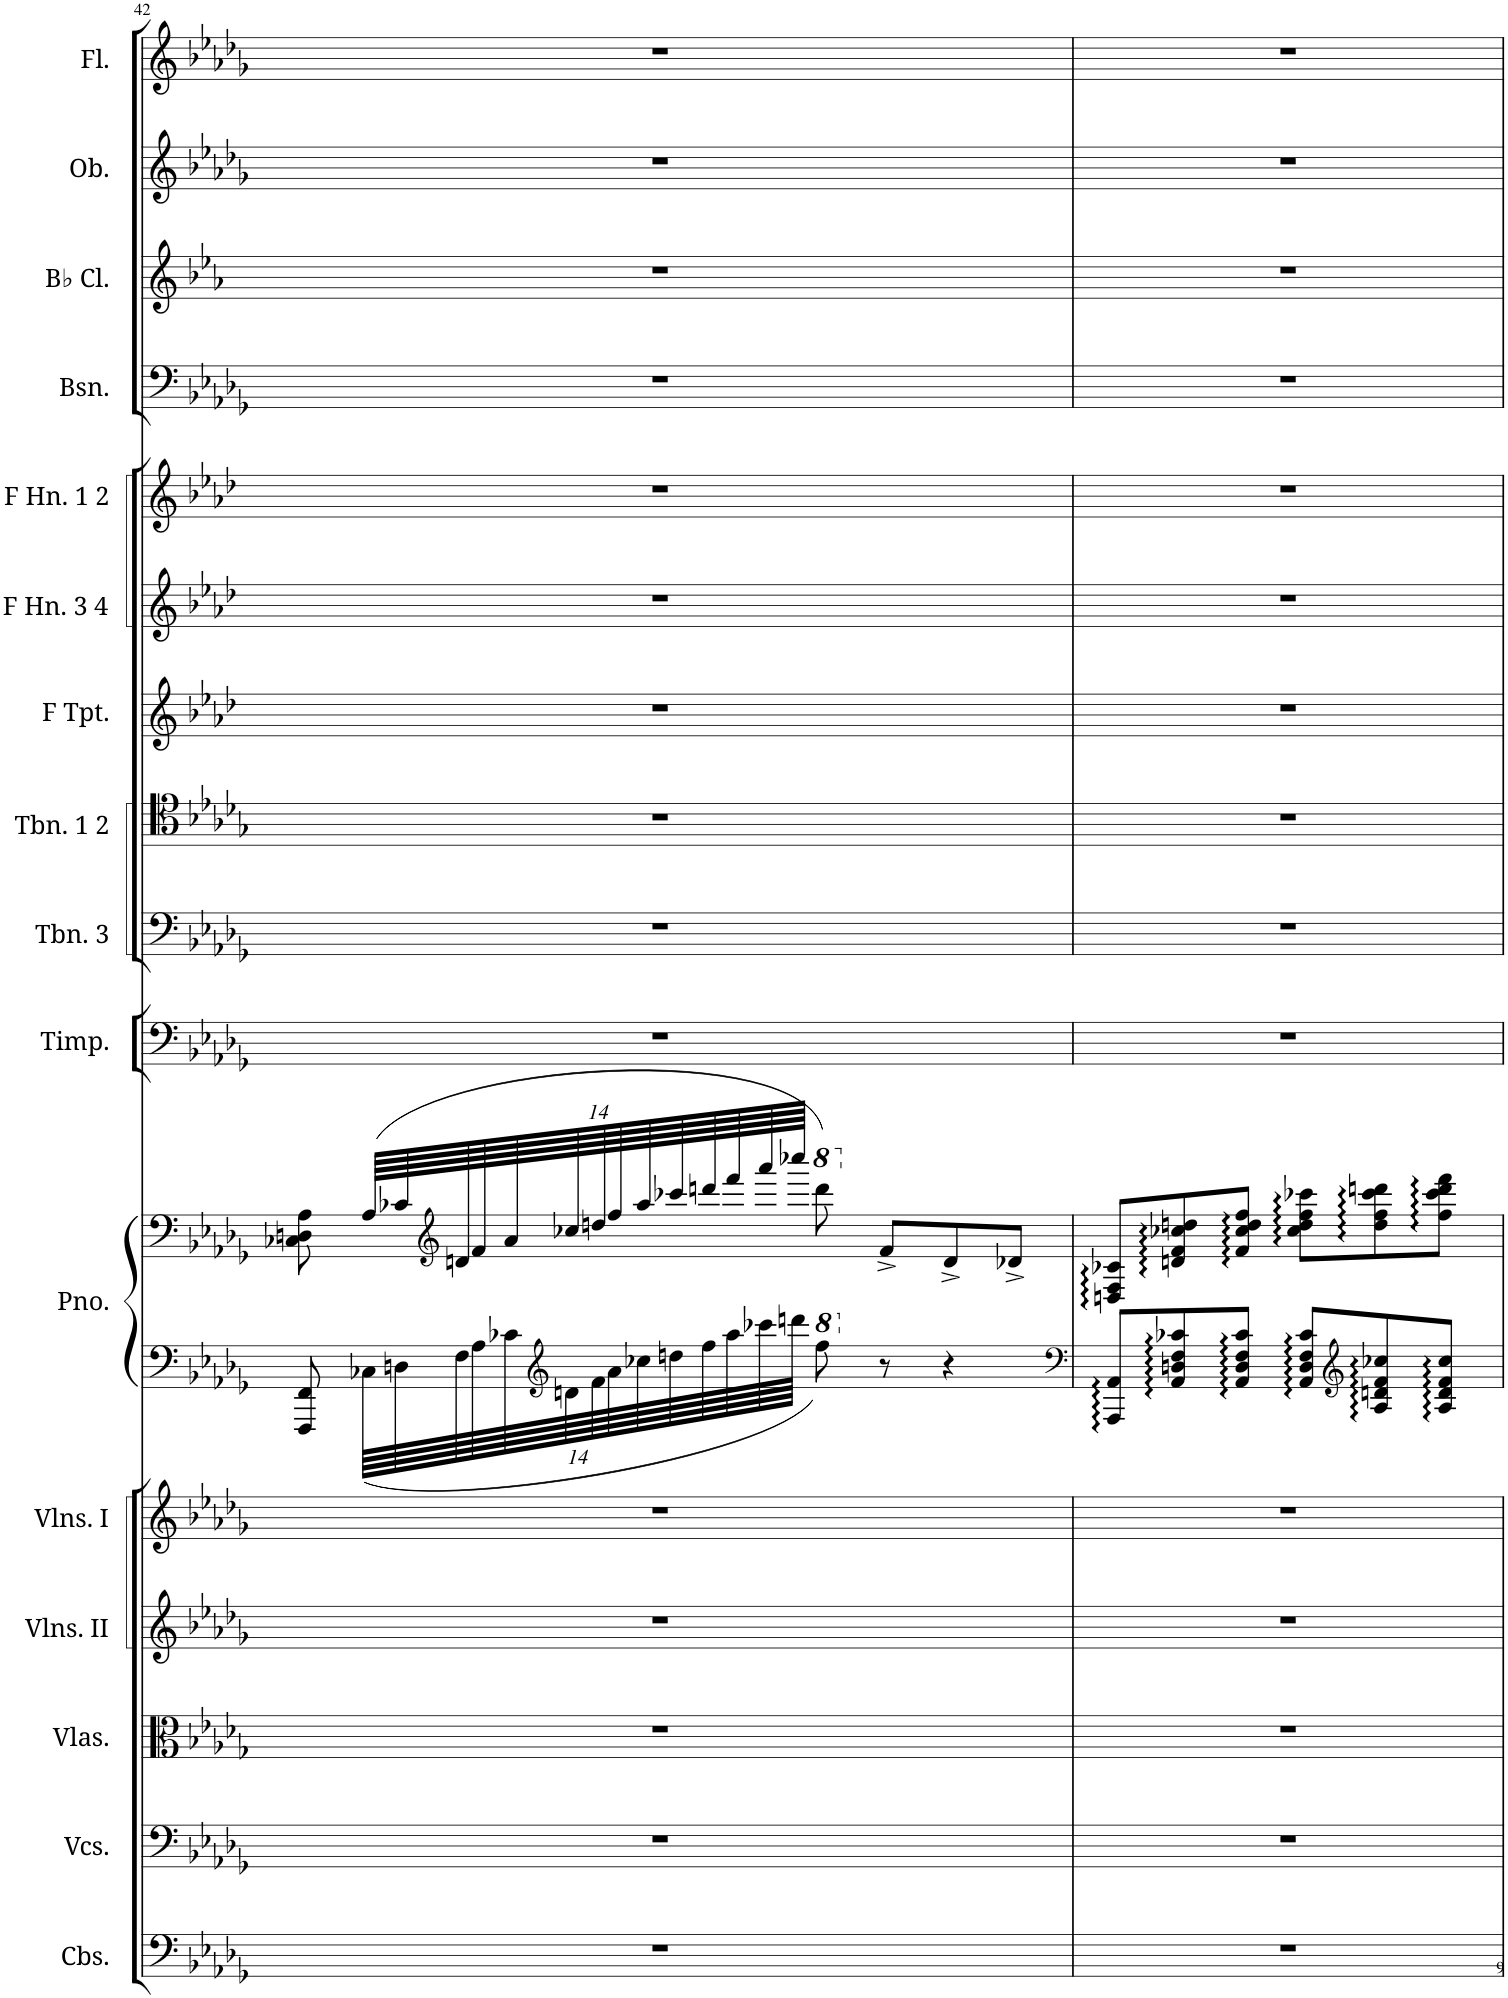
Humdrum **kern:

**kern	**kern	**kern	**kern	**kern	**kern	**kern	**kern	**kern	**kern	**kern	**kern	**kern	**kern	**kern	**kern	**kern
*part16	*part15	*part14	*part13	*part12	*part11	*part11	*part10	*part9	*part8	*part7	*part6	*part5	*part4	*part3	*part2	*part1
*staff17	*staff16	*staff15	*staff14	*staff13	*staff12	*staff11	*staff10	*staff9	*staff8	*staff7	*staff6	*staff5	*staff4	*staff3	*staff2	*staff1
*I"Contrabasses	*I"Violoncellos	*I"Violas	*I"Violins II	*I"Violins I	*I"Grand Piano	*	*I"Timpani (Ab-Db-Eb)	*I"Trombone 3	*I"Trombone 1 &amp; 2	*I"F Trumpet	*I"F Horn 3 &amp; 4	*I"F Horn 1 &amp; 2	*I"Bassoon	*I"Bb Clarinet	*I"Oboe	*I"Flute
*I'Cbs.	*I'Vcs.	*I'Vlas.	*I'Vlns. II	*I'Vlns. I	*I'Pno.	*	*I'Timp.	*I'Tbn. 3	*I'Tbn. 1 2	*I'F Tpt.	*I'F Hn. 3 4	*I'F Hn. 1 2	*I'Bsn.	*I'Bb Cl.	*I'Ob.	*I'Fl.
!!LO:PB:g=z
*clefF4	*clefF4	*clefC3	*clefG2	*clefG2	*clefF4	*clefF4	*clefF4	*clefF4	*clefC4	*clefG2	*clefG2	*clefG2	*clefF4	*clefG2	*clefG2	*clefG2
*Trd7c12	*	*	*	*	*	*	*	*	*	*Trd-3c-5	*Trd4c7	*Trd4c7	*	*Trd1c2	*	*
*k[b-e-a-d-g-]	*k[b-e-a-d-g-]	*k[b-e-a-d-g-]	*k[b-e-a-d-g-]	*k[b-e-a-d-g-]	*k[b-e-a-d-g-]	*k[b-e-a-d-g-]	*k[b-e-a-d-g-]	*k[b-e-a-d-g-]	*k[b-e-a-d-g-]	*k[b-e-a-d-]	*k[b-e-a-d-]	*k[b-e-a-d-]	*k[b-e-a-d-g-]	*k[b-e-a-]	*k[b-e-a-d-g-]	*k[b-e-a-d-g-]
*M6/8	*M6/8	*M6/8	*M6/8	*M6/8	*M6/8	*M6/8	*M6/8	*M6/8	*M6/8	*M6/8	*M6/8	*M6/8	*M6/8	*M6/8	*M6/8	*M6/8
=42	=42	=42	=42	=42	=42	=42	=42	=42	=42	=42	=42	=42	=42	=42	=42	=42
2.r	2.r	2.r	2.r	2.r	8FFF/^ 8FF/^	8C-X\;<^ 8Dn\;<^ 8A-\;<^	2.r	2.r	2.r	2.r	2.r	2.r	2.r	2.r	2.r	2.r
*	*	*	*	*	*Xbrackettup	*Xbrackettup	*	*	*	*	*	*	*	*	*	*
.	.	.	.	.	112C-X\LLLL	(112A-/LLLL	.	.	.	.	.	.	.	.	.	.
.	.	.	.	.	112Dn\	112c-X/	.	.	.	.	.	.	.	.	.	.
*	*	*	*	*	*	*clefG2	*	*	*	*	*	*	*	*	*	*
.	.	.	.	.	112F\	112dn/	.	.	.	.	.	.	.	.	.	.
.	.	.	.	.	112A-\	112f/	.	.	.	.	.	.	.	.	.	.
.	.	.	.	.	112c-X\	112a-/	.	.	.	.	.	.	.	.	.	.
*	*	*	*	*	*clefG2	*	*	*	*	*	*	*	*	*	*	*
.	.	.	.	.	112dn\	112cc-X/	.	.	.	.	.	.	.	.	.	.
.	.	.	.	.	112f\	112ddn/	.	.	.	.	.	.	.	.	.	.
.	.	.	.	.	112a-\	112ff/	.	.	.	.	.	.	.	.	.	.
.	.	.	.	.	112cc-X\	112aa-/	.	.	.	.	.	.	.	.	.	.
.	.	.	.	.	112ddn\	112ccc-X/	.	.	.	.	.	.	.	.	.	.
.	.	.	.	.	112ff\	112dddn/	.	.	.	.	.	.	.	.	.	.
.	.	.	.	.	112aa-\	112fff/	.	.	.	.	.	.	.	.	.	.
.	.	.	.	.	112ccc-X\	112aaa-/	.	.	.	.	.	.	.	.	.	.
.	.	.	.	.	112dddn\JJJJ	112cccc-X/JJJJ	.	.	.	.	.	.	.	.	.	.
*	*	*	*	*	*8va	*	*	*	*	*	*	*	*	*	*	*
*	*	*	*	*	*	*8va	*	*	*	*	*	*	*	*	*	*
.	.	.	.	.	8fff\	8dddd\)	.	.	.	.	.	.	.	.	.	.
*	*	*	*	*	*X8va	*	*	*	*	*	*	*	*	*	*	*
*	*	*	*	*	*	*X8va	*	*	*	*	*	*	*	*	*	*
.	.	.	.	.	8r	8f^/L	.	.	.	.	.	.	.	.	.	.
.	.	.	.	.	4r	8d^/	.	.	.	.	.	.	.	.	.	.
.	.	.	.	.	.	8d-X^/J	.	.	.	.	.	.	.	.	.	.
=43	=43	=43	=43	=43	=43	=43	=43	=43	=43	=43	=43	=43	=43	=43	=43	=43
*	*	*	*	*	*clefF4	*	*	*	*	*	*	*	*	*	*	*
2.r	2.r	2.r	2.r	2.r	8AAA-/^ 8AA-/^L	8Dn/ 8F/ 8c-X/L	2.r	2.r	2.r	2.r	2.r	2.r	2.r	2.r	2.r	2.r
.	.	.	.	.	8AA-/ 8Dn/ 8F/ 8c-X/	8dn/ 8f/ 8cc-X/ 8ddn/	.	.	.	.	.	.	.	.	.	.
.	.	.	.	.	8AA-/ 8D/ 8F/ 8c-/J	8f/ 8cc-/ 8dd/ 8ff/J	.	.	.	.	.	.	.	.	.	.
.	.	.	.	.	8AA-/ 8D/ 8F/ 8c-/L	8cc-\ 8dd\ 8ff\ 8ccc-X\L	.	.	.	.	.	.	.	.	.	.
*	*	*	*	*	*clefG2	*	*	*	*	*	*	*	*	*	*	*
.	.	.	.	.	8A-/ 8dn/ 8f/ 8cc-X/	8dd\ 8ff\ 8ccc-\ 8dddn\	.	.	.	.	.	.	.	.	.	.
.	.	.	.	.	8A-/ 8d/ 8f/ 8cc-/J	8ff\ 8ccc-\ 8ddd\ 8fff\J	.	.	.	.	.	.	.	.	.	.
=	=	=	=	=	=	=	=	=	=	=	=	=	=	=	=	=
*-	*-	*-	*-	*-	*-	*-	*-	*-	*-	*-	*-	*-	*-	*-	*-	*-
